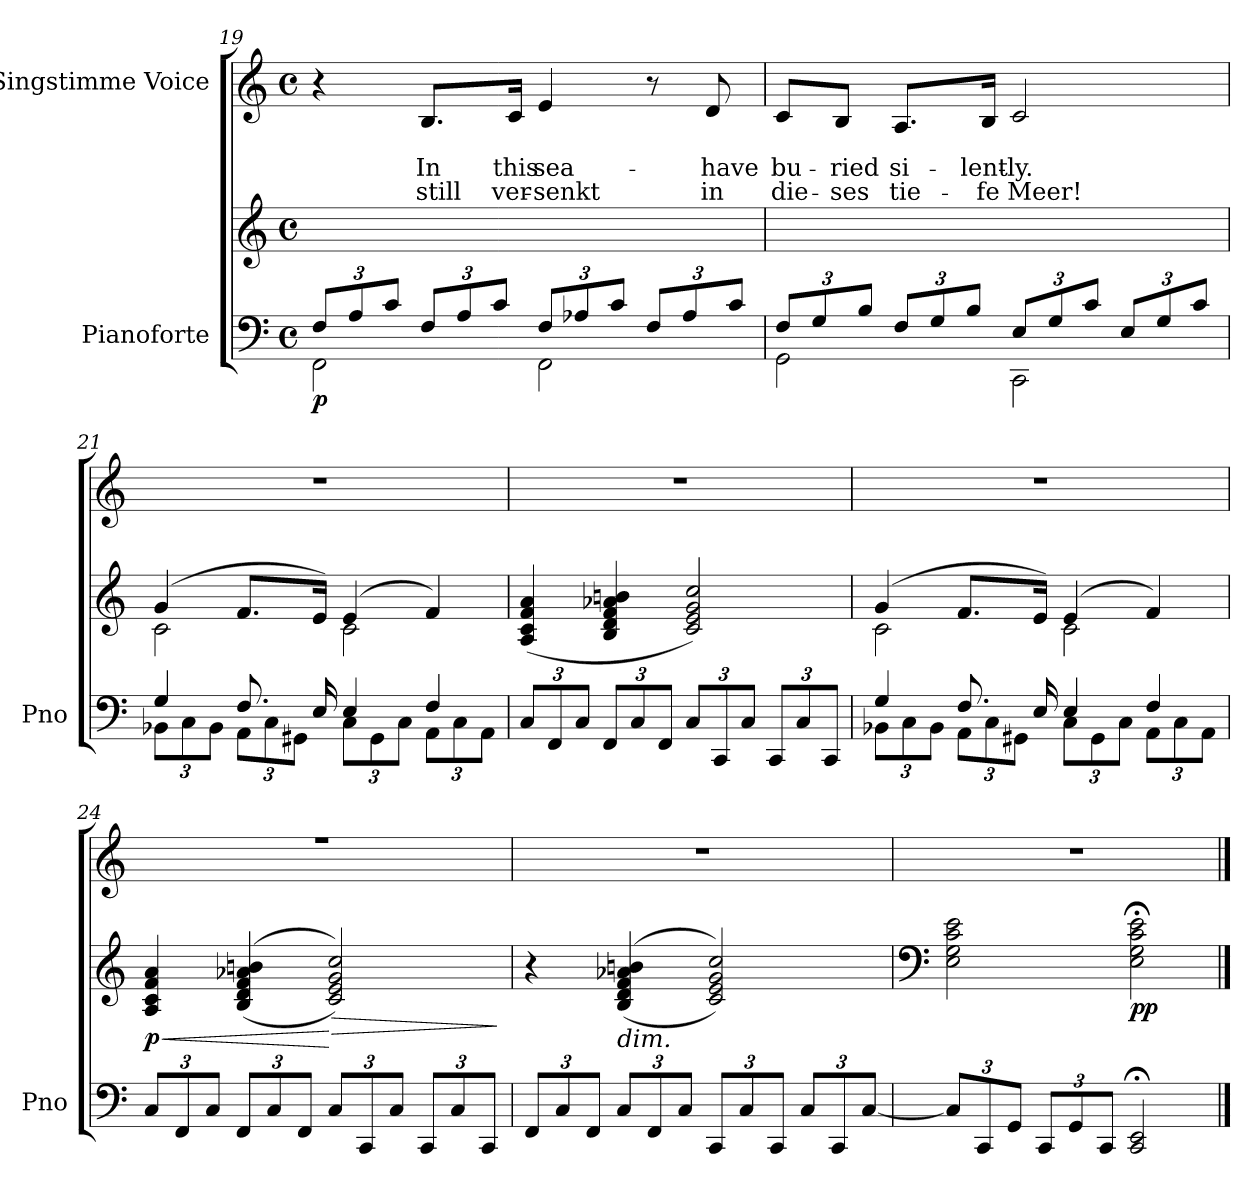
**kern	**kern	**dynam	**kern	**text	**text	**text
*part2	*part2	*part2	*part1	*part1	*part1	*part1
*staff3	*staff2	*staff2/3	*staff1	*staff1	*staff1	*staff1
*I"Pianoforte	*	*	*I"Singstimme Voice	*	*	*
*I'Pno	*	*	*	*	*	*
*clefF4	*clefG2	*	*clefG2	*	*	*
*k[]	*k[]	*	*k[]	*	*	*
*M4/4	*M4/4	*	*M4/4	*	*	*
*met(c)	*met(c)	*	*met(c)	*	*	*
*Xbrackettup	*	*	*	*	*	*
=19	=19	=19	=19	=19	=19	=19
*^	*	*	*	*	*	*
!	!	!	!LO:DY:b=2	!	!	!	!
12F/L	2FF\	1ryy	p	4r	.	.	.
12A/	.	.	.	.	.	.	.
12c/J	.	.	.	.	.	.	.
!	!	!	!	!	!	!LO:LY:b	!LO:LY:b
12F/L	.	.	.	8.B/L	.	In	still
12A/	.	.	.	.	.	.	.
12c/J	.	.	.	.	.	.	.
!	!	!	!	!	!	!LO:LY:b	!LO:LY:b
.	.	.	.	16c/Jk	.	this	ver-
!	!	!	!	!	!	!LO:LY:b	!LO:LY:b
12F/L	2FF\	.	.	4e/	.	sea-	-senkt
12A-X/	.	.	.	.	.	.	.
12c/J	.	.	.	.	.	.	.
12F/L	.	.	.	8r	.	.	.
12A-/	.	.	.	.	.	.	.
!	!	!	!	!	!	!LO:LY:b	!LO:LY:b
.	.	.	.	8d/	.	-have	in
12c/J	.	.	.	.	.	.	.
=20	=20	=20	=20	=20	=20	=20	=20
!	!	!	!	!	!	!LO:LY:b	!LO:LY:b
12F/L	2GG\	1ryy	.	8c/L	.	bu-	die-
12G/	.	.	.	.	.	.	.
!	!	!	!	!	!	!LO:LY:b	!LO:LY:b
.	.	.	.	8B/J	.	-ried	-ses
12B/J	.	.	.	.	.	.	.
!	!	!	!	!	!	!LO:LY:b	!LO:LY:b
12F/L	.	.	.	8.A/L	.	si-	tie-
12G/	.	.	.	.	.	.	.
12B/J	.	.	.	.	.	.	.
!	!	!	!	!	!	!LO:LY:b	!LO:LY:b
.	.	.	.	16B/Jk	.	-lent-	-fe
!	!	!	!	!	!	!LO:LY:b	!LO:LY:b
12E/L	2CC\	.	.	2c/	.	-ly.	Meer!
12G/	.	.	.	.	.	.	.
12c/J	.	.	.	.	.	.	.
12E/L	.	.	.	.	.	.	.
12G/	.	.	.	.	.	.	.
12c/J	.	.	.	.	.	.	.
!!LO:LB:g=z
=21	=21	=21	=21	=21	=21	=21	=21
*	*	*^	*	*^	*	*	*
4G/	12BB-X\L	(>4g/	2c\	.	1r	4g/yy	.	.	.
.	12C\	.	.	.	.	.	.	.	.
.	12BB-\J	.	.	.	.	.	.	.	.
8.F/	12AA\L	8.f/L	.	.	.	4ryy	.	.	.
.	12C\	.	.	.	.	.	.	.	.
.	12GG#X\J	.	.	.	.	.	.	.	.
16E/	.	16e/Jk)	.	.	.	.	.	.	.
4E/	12C\L	(>4e/	2c\	.	.	2ryy	.	.	.
.	12GG#\	.	.	.	.	.	.	.	.
.	12C\J	.	.	.	.	.	.	.	.
4F/	12AA\L	4f/)	.	.	.	.	.	.	.
.	12C\	.	.	.	.	.	.	.	.
.	12AA\J	.	.	.	.	.	.	.	.
*v	*v	*	*	*	*v	*v	*	*	*
*	*v	*v	*	*	*	*	*
=22	=22	=22	=22	=22	=22	=22
12C/L	(>4A/ 4c/ 4f/ 4a/	.	1r	.	.	.
12FF/	.	.	.	.	.	.
12C/J	.	.	.	.	.	.
12FF/L	4B/ 4d/ 4f/ 4a-X/ 4bn/	.	.	.	.	.
12C/	.	.	.	.	.	.
12FF/J	.	.	.	.	.	.
12C/L	2c/ 2e/ 2g/ 2cc/)	.	.	.	.	.
12CC/	.	.	.	.	.	.
12C/J	.	.	.	.	.	.
12CC/L	.	.	.	.	.	.
12C/	.	.	.	.	.	.
12CC/J	.	.	.	.	.	.
=23	=23	=23	=23	=23	=23	=23
*^	*^	*	*	*	*	*
4G/	12BB-X\L	(>4g/	2c\	.	1r	.	.	.
.	12C\	.	.	.	.	.	.	.
.	12BB-\J	.	.	.	.	.	.	.
8.F/	12AA\L	8.f/L	.	.	.	.	.	.
.	12C\	.	.	.	.	.	.	.
.	12GG#X\J	.	.	.	.	.	.	.
16E/	.	16e/Jk)	.	.	.	.	.	.
4E/	12C\L	(>4e/	2c\	.	.	.	.	.
.	12GG#\	.	.	.	.	.	.	.
.	12C\J	.	.	.	.	.	.	.
4F/	12AA\L	4f/)	.	.	.	.	.	.
.	12C\	.	.	.	.	.	.	.
.	12AA\J	.	.	.	.	.	.	.
*	*	*v	*v	*	*	*	*	*
!!LO:LB:g=z
=24	=24	=24	=24	=24	=24	=24	=24
!	!	!	!LO:HP:b	!	!	!	!
*	*	*	*	*^	*	*	*
!	!	!	!LO:DY:n=1:b	!	!	!	!	!
*v	*v	*	*	*	*	*	*	*
12C/L	4A/ 4c/ 4f/ 4a/	< p	1r	4a/yy	.	.	.
12FF/	.	.	.	.	.	.	.
12C/J	.	.	.	.	.	.	.
12FF/L	(<(>4B/ 4d/ 4f/ 4a-X/ 4bn/	.	.	4ryy	.	.	.
12C/	.	.	.	.	.	.	.
12FF/J	.	.	.	.	.	.	.
!	!	!LO:HP:n=1:b	!	!	!	!	!
12C/L	2c/ 2e/ 2g/ 2cc/))	[ >	.	2ryy	.	.	.
12CC/	.	.	.	.	.	.	.
12C/J	.	.	.	.	.	.	.
12CC/L	.	.	.	.	.	.	.
12C/	.	.	.	.	.	.	.
12CC/J	.	.	.	.	.	.	.
*	*	*	*v	*v	*	*	*
.	.	]	.	.	.	.
=25	=25	=25	=25	=25	=25	=25
12FF/L	4r	.	1r	.	.	.
12C/	.	.	.	.	.	.
12FF/J	.	.	.	.	.	.
!	!LO:TX:b:i:t=dim.	!	!	!	!	!
12C/L	(<(>4B/ 4d/ 4f/ 4a-X/ 4bn/	.	.	.	.	.
12FF/	.	.	.	.	.	.
12C/J	.	.	.	.	.	.
12CC/L	2c/ 2e/ 2g/ 2cc/))	.	.	.	.	.
12C/	.	.	.	.	.	.
12CC/J	.	.	.	.	.	.
12C/L	.	.	.	.	.	.
12CC/	.	.	.	.	.	.
[12C/J	.	.	.	.	.	.
=26	=26	=26	=26	=26	=26	=26
*	*clefF4	*	*	*	*	*
12C/L]	2E\ 2G\ 2c\ 2e\	.	1r	.	.	.
12CC/	.	.	.	.	.	.
12GG/J	.	.	.	.	.	.
12CC/L	.	.	.	.	.	.
12GG/	.	.	.	.	.	.
12CC/J	.	.	.	.	.	.
!	!	!LO:DY:b	!	!	!	!
2CC/; 2EE/;	2E\;< 2G\;< 2c\;< 2e\;<	pp	.	.	.	.
==	==	==	==	==	==	==
*-	*-	*-	*-	*-	*-	*-
